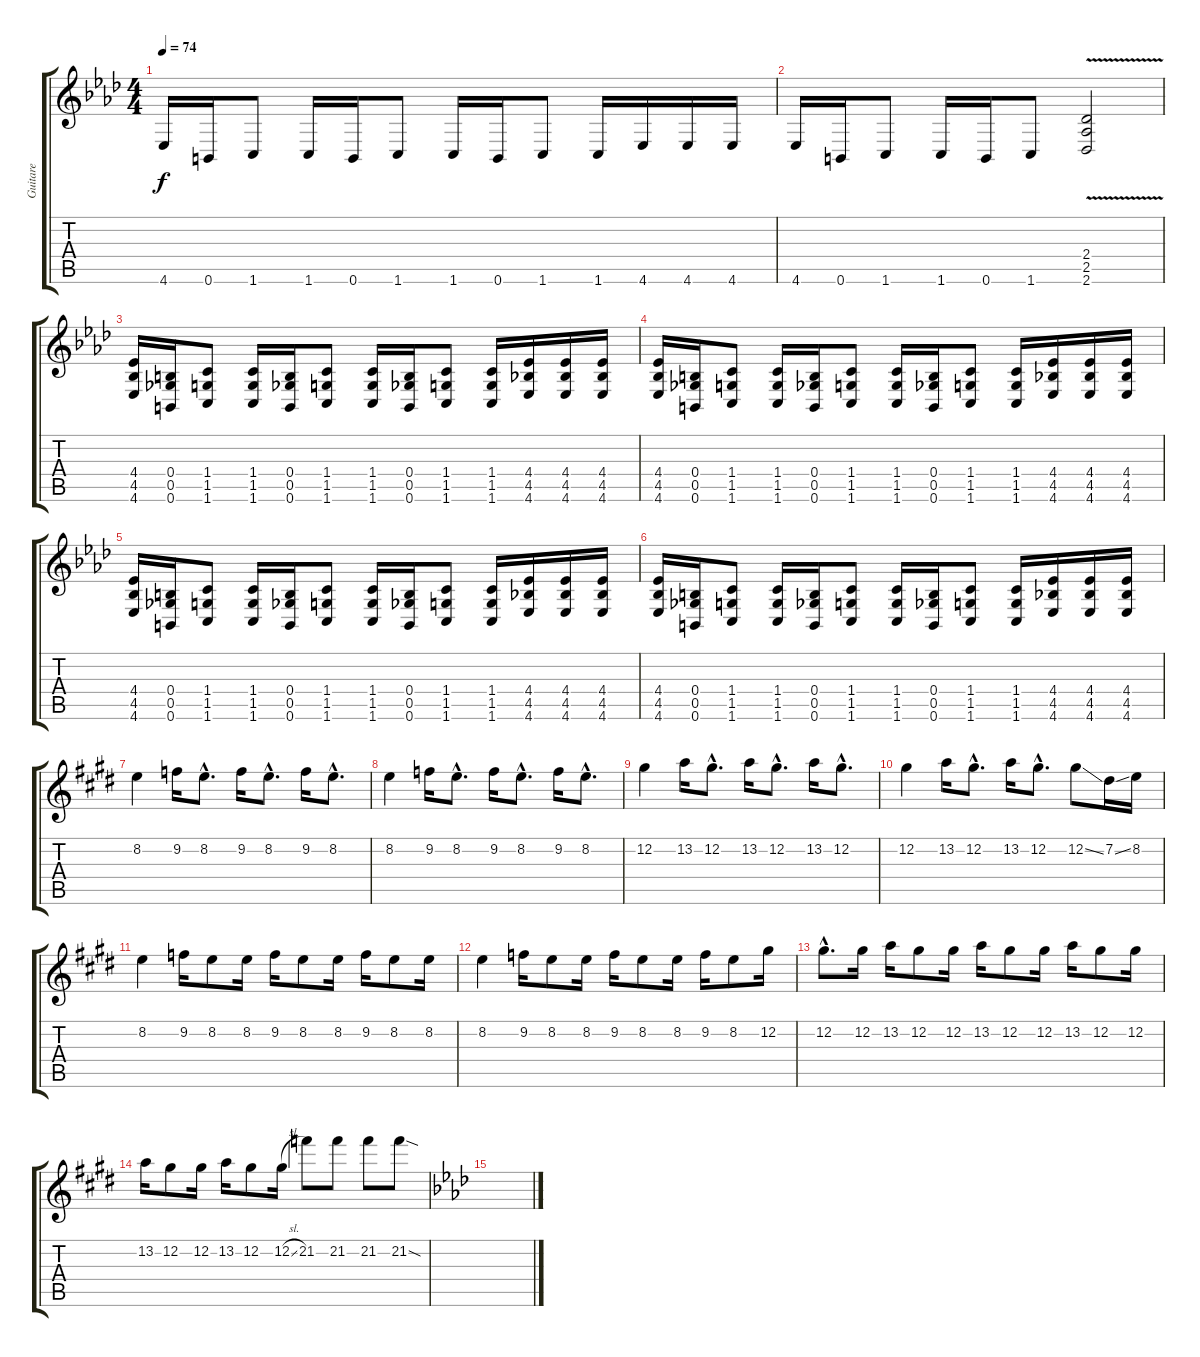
\track ("Guitare" "Guitare") {instrument overdrivenguitar}
\staff {score tabs}
\tuning (Db4 Ab3 E3 B2 Gb2 B1) {hide}
\ts (4 4)
\tempo 74
\clef g2
\ks fminor
4.6.16{dy f} 0.6.16 1.6.8 1.6.16 0.6.16 1.6.8 1.6.16 0.6.16 1.6.8 1.6.16 4.6.16 4.6.16 4.6.16 |
4.6.16 0.6.16 1.6.8 1.6.16 0.6.16 1.6.8 (2.4{v} 2.5{v} 2.6{v}).2 |
(4.4 4.5 4.6).16 (0.4 0.5 0.6).16 (1.4 1.5 1.6).8 (1.4 1.5 1.6).16 (0.4 0.5 0.6).16 (1.4 1.5 1.6).8 (1.4 1.5 1.6).16 (0.4 0.5 0.6).16 (1.4 1.5 1.6).8 (1.4 1.5 1.6).16 (4.4 4.5 4.6).16 (4.4 4.5 4.6).16 (4.4 4.5 4.6).16 |
(4.4 4.5 4.6).16 (0.4 0.5 0.6).16 (1.4 1.5 1.6).8 (1.4 1.5 1.6).16 (0.4 0.5 0.6).16 (1.4 1.5 1.6).8 (1.4 1.5 1.6).16 (0.4 0.5 0.6).16 (1.4 1.5 1.6).8 (1.4 1.5 1.6).16 (4.4 4.5 4.6).16 (4.4 4.5 4.6).16 (4.4 4.5 4.6).16 |
(4.4 4.5 4.6).16 (0.4 0.5 0.6).16 (1.4 1.5 1.6).8 (1.4 1.5 1.6).16 (0.4 0.5 0.6).16 (1.4 1.5 1.6).8 (1.4 1.5 1.6).16 (0.4 0.5 0.6).16 (1.4 1.5 1.6).8 (1.4 1.5 1.6).16 (4.4 4.5 4.6).16 (4.4 4.5 4.6).16 (4.4 4.5 4.6).16 |
(4.4 4.5 4.6).16 (0.4 0.5 0.6).16 (1.4 1.5 1.6).8 (1.4 1.5 1.6).16 (0.4 0.5 0.6).16 (1.4 1.5 1.6).8 (1.4 1.5 1.6).16 (0.4 0.5 0.6).16 (1.4 1.5 1.6).8 (1.4 1.5 1.6).16 (4.4 4.5 4.6).16 (4.4 4.5 4.6).16 (4.4 4.5 4.6).16 |
\section ("" "")
\ks c#minor
8.2.4 9.2.16 8.2{hac}.8{d} 9.2.16 8.2{hac}.8{d} 9.2.16 8.2{hac}.8{d} |
8.2.4 9.2.16 8.2{hac}.8{d} 9.2.16 8.2{hac}.8{d} 9.2.16 8.2{hac}.8{d} |
12.2.4 13.2.16 12.2{hac}.8{d} 13.2.16 12.2{hac}.8{d} 13.2.16 12.2{hac}.8{d} |
12.2.4 13.2.16 12.2{hac}.8{d} 13.2.16 12.2{hac}.8{d} 12.2{ss}.8 7.2{ss}.16 8.2.16 |
8.2.4 9.2.16 8.2.8 8.2.16 9.2.16 8.2.8 8.2.16 9.2.16 8.2.8 8.2.16 |
8.2.4 9.2.16 8.2.8 8.2.16 9.2.16 8.2.8 8.2.16 9.2.16 8.2.8 12.2.16 |
12.2{hac}.8{d} 12.2.16 13.2.16 12.2.8 12.2.16 13.2.16 12.2.8 12.2.16 13.2.16 12.2.8 12.2.16 |
13.2.16 12.2.8 12.2.16 13.2.16 12.2.8 12.2{sl}.16 21.2.8 21.2.8 21.2.8 21.2{sod}.8 |
\section ("" "")
\ks fminor
